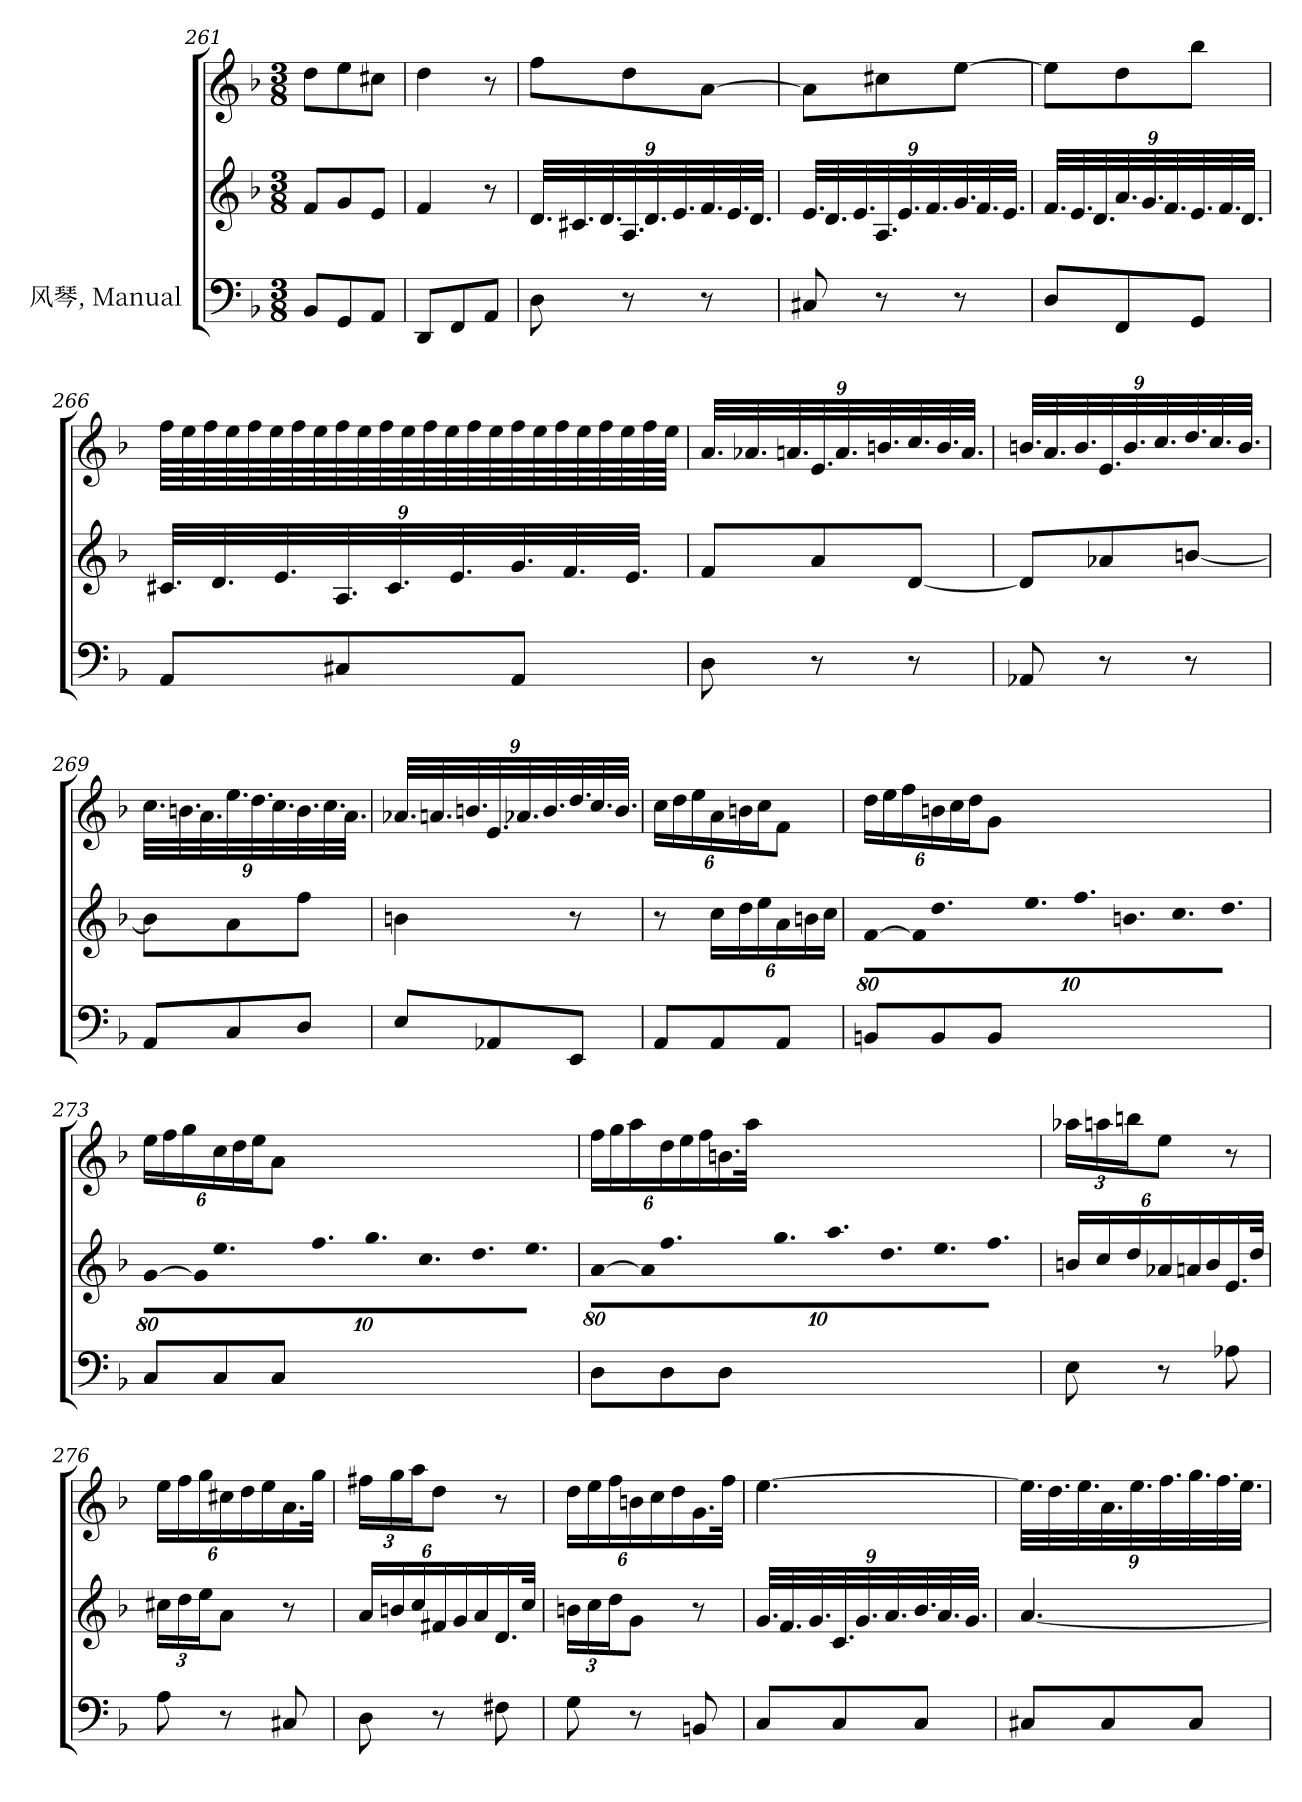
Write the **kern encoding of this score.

**kern	**kern	**kern
*part1	*part1	*part1
*staff3	*staff2	*staff1
*I"风琴, Manual	*	*
*clefF4	*clefG2	*clefG2
*k[b-]	*k[b-]	*k[b-]
*M3/8	*M3/8	*M3/8
=261	=261	=261
8BB-/L	8f/L	8dd\L
8GG/	8g/	8ee\
8AA/J	8e/J	8cc#X\J
=262	=262	=262
8DD/L	4f/	4dd\
8FF/	.	.
8AA/J	8r	8r
=263	=263	=263
*	*Xbrackettup	*
8D\	36.d/LLL	8ff\L
.	36.c#X/	.
.	36.d/	.
8r	36.A/	8dd\
.	36.d/	.
.	36.e/	.
8r	36.f/	[8a\J
.	36.e/	.
.	36.d/JJJ	.
=264	=264	=264
8C#X/	36.e/LLL	8a\L]
.	36.d/	.
.	36.e/	.
8r	36.A/	8cc#X\
.	36.e/	.
.	36.f/	.
8r	36.g/	[8ee\J
.	36.f/	.
.	36.e/JJJ	.
!!LO:LB:g=z
=265	=265	=265
8D/L	36.f/LLL	8ee\L]
.	36.e/	.
.	36.d/	.
8FF/	36.a/	8dd\
.	36.g/	.
.	36.f/	.
8GG/J	36.e/	8bb-\J
.	36.f/	.
.	36.d/JJJ	.
=266	=266	=266
8AA/L	36.c#X/LLL	64ff\LLLL
.	.	64ee\
.	.	64ff\
.	36.d/	.
.	.	64ee\
.	.	64ff\
.	.	64ee\
.	36.e/	.
.	.	64ff\
.	.	64ee\
8C#X/	36.A/	64ff\
.	.	64ee\
.	.	64ff\
.	36.c#/	.
.	.	64ee\
.	.	64ff\
.	.	64ee\
.	36.e/	.
.	.	64ff\
.	.	64ee\
8AA/J	36.g/	64ff\
.	.	64ee\
.	.	64ff\
.	36.f/	.
.	.	64ee\
.	.	64ff\
.	.	64ee\
.	36.e/JJJ	.
.	.	64ff\
.	.	64ee\JJJJ
!!LO:PB:g=z
=267	=267	=267
*	*	*Xbrackettup
8D\	8f/L	36.a/LLL
.	.	36.a-X/
.	.	36.an/
8r	8a/	36.e/
.	.	36.a/
.	.	36.bn/
8r	[8d/J	36.cc/
.	.	36.b/
.	.	36.a/JJJ
=268	=268	=268
8AA-X/	8d/L]	36.bn/LLL
.	.	36.a/
.	.	36.b/
8r	8a-X/	36.e/
.	.	36.b/
.	.	36.cc/
8r	[8bn/J	36.dd/
.	.	36.cc/
.	.	36.b/JJJ
=269	=269	=269
8AA/L	8b\L]	36.cc\LLL
.	.	36.bn\
.	.	36.a\
8C/	8a\	36.ee\
.	.	36.dd\
.	.	36.cc\
8D/J	8ff\J	36.b\
.	.	36.cc\
.	.	36.a\JJJ
!!LO:LB:g=z
=270	=270	=270
8E/L	4bn\	36.a-X/LLL
.	.	36.an/
.	.	36.bn/
8AA-X/	.	36.e/
.	.	36.a-X/
.	.	36.b/
8EE/J	8r	36.dd/
.	.	36.cc/
.	.	36.b/JJJ
=271	=271	=271
8AA/L	8r	24cc\LL
.	.	24dd\
.	.	24ee\
8AA/	24cc\LL	24a\
.	24dd\	24bn\
.	24ee\	24cc\J
8AA/J	24a\	8f\J
.	24bn\	.
.	24cc\JJ	.
=272	=272	=272
!	!LO:N:vis=8	!
8BBn/L	[640%71f\L	24dd\LL
.	.	24ee\
.	.	24ff\
!	!LO:N:vis=64	!
.	640%9f\KLL]	.
8BB/	36.dd\	24bn\
.	36.ee\	24cc\
.	36.ff\	24dd\J
8BB/J	36.bn\	8g\J
.	36.cc\	.
.	36.dd\JJJ	.
!!LO:LB:g=z
=273	=273	=273
!	!LO:N:vis=8	!
8C/L	[640%71g\L	24ee\LL
.	.	24ff\
.	.	24gg\
!	!LO:N:vis=64	!
.	640%9g\KLL]	.
8C/	36.ee\	24cc\
.	36.ff\	24dd\
.	36.gg\	24ee\J
8C/J	36.cc\	8a\J
.	36.dd\	.
.	36.ee\JJJ	.
=274	=274	=274
!	!LO:N:vis=8	!
8D\L	[640%71a\L	24ff\LL
.	.	24gg\
.	.	24aa\
!	!LO:N:vis=64	!
.	640%9a\KLL]	.
8D\	36.ff\	24dd\
.	36.gg\	24ee\
.	36.aa\	24ff\
8D\J	36.dd\	16.bn\
.	36.ee\	.
.	36.ff\JJJ	.
.	.	32aa\JJk
=275	=275	=275
8E\	24bn/LL	24aa-X\LL
.	24cc/	24aan\
.	24dd/	24bbn\J
8r	24a-X/	8ee\J
.	24an/	.
.	24b/	.
8A-X\	16.e/	8r
.	32dd/JJk	.
!!LO:LB:g=z
=276	=276	=276
8A\	24cc#X\LL	24ee\LL
.	24dd\	24ff\
.	24ee\J	24gg\
8r	8a\J	24cc#X\
.	.	24dd\
.	.	24ee\
8C#X/	8r	16.a\
.	.	32gg\JJk
=277	=277	=277
8D\	24a/LL	24ff#X\LL
.	24bn/	24gg\
.	24cc/	24aa\J
8r	24f#X/	8dd\J
.	24g/	.
.	24a/	.
8F#X\	16.d/	8r
.	32cc/JJk	.
=278	=278	=278
8G\	24bn\LL	24dd\LL
.	24cc\	24ee\
.	24dd\J	24ff\
8r	8g\J	24bn\
.	.	24cc\
.	.	24dd\
8BBn/	8r	16.g\
.	.	32ff\JJk
=279	=279	=279
8C/L	36.g/LLL	[4.ee\
.	36.f/	.
.	36.g/	.
8C/	36.c/	.
.	36.g/	.
.	36.a/	.
8C/J	36.b-/	.
.	36.a/	.
.	36.g/JJJ	.
!!LO:PB:g=z
=280	=280	=280
8C#X/L	[4.a/	36.ee\LLL]
.	.	36.dd\
.	.	36.ee\
8C#/	.	36.a\
.	.	36.ee\
.	.	36.ff\
8C#/J	.	36.gg\
.	.	36.ff\
.	.	36.ee\JJJ
=	=	=
*-	*-	*-
